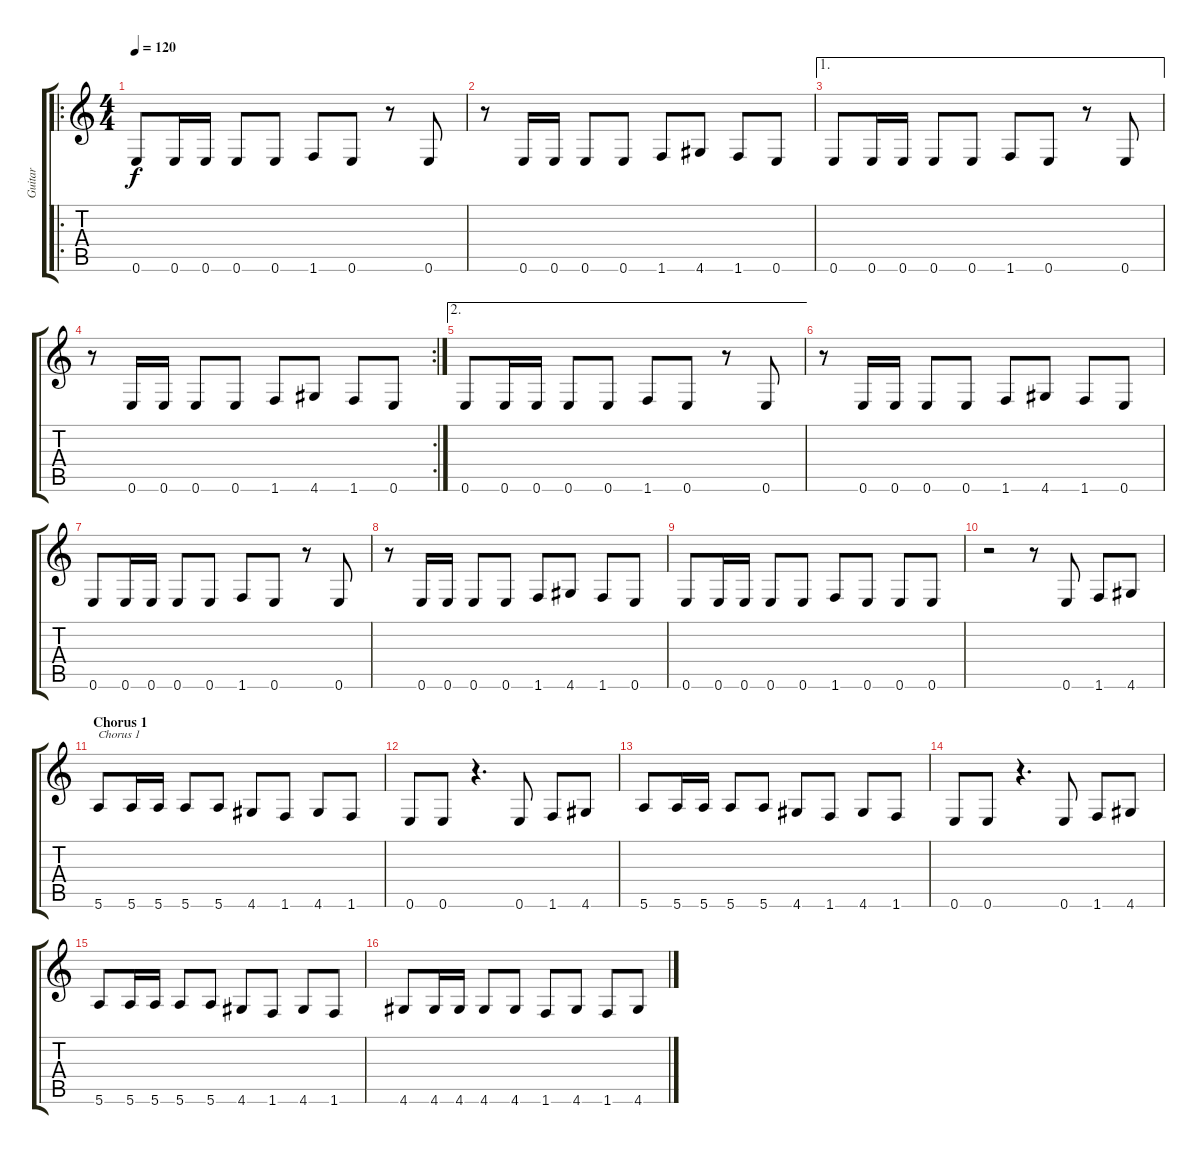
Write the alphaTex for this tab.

\track ("Guitar" "Guitar") {instrument overdrivenguitar}
\staff {score tabs}
\tuning (E4 B3 G3 D3 A2 E2) {hide}
\ro
\ts (4 4)
\tempo 120
\clef g2
\ks c
0.6.8{dy f} 0.6.16 0.6.16 0.6.8 0.6.8 1.6.8 0.6.8 r.8 0.6.8 |
r.8 0.6.16 0.6.16 0.6.8 0.6.8 1.6.8 4.6.8 1.6.8 0.6.8 |
\ae 1
0.6.8 0.6.16 0.6.16 0.6.8 0.6.8 1.6.8 0.6.8 r.8 0.6.8 |
\rc 2
r.8 0.6.16 0.6.16 0.6.8 0.6.8 1.6.8 4.6.8 1.6.8 0.6.8 |
\ae 2
0.6.8 0.6.16 0.6.16 0.6.8 0.6.8 1.6.8 0.6.8 r.8 0.6.8 |
r.8 0.6.16 0.6.16 0.6.8 0.6.8 1.6.8 4.6.8 1.6.8 0.6.8 |
0.6.8 0.6.16 0.6.16 0.6.8 0.6.8 1.6.8 0.6.8 r.8 0.6.8 |
r.8 0.6.16 0.6.16 0.6.8 0.6.8 1.6.8 4.6.8 1.6.8 0.6.8 |
0.6.8 0.6.16 0.6.16 0.6.8 0.6.8 1.6.8 0.6.8 0.6.8 0.6.8 |
r.2 r.8 0.6.8 1.6.8 4.6.8 |
\section ("" "Chorus 1")
5.6.8{txt "Chorus 1"} 5.6.16 5.6.16 5.6.8 5.6.8 4.6.8 1.6.8 4.6.8 1.6.8 |
0.6.8 0.6.8 r.4{d} 0.6.8 1.6.8 4.6.8 |
5.6.8 5.6.16 5.6.16 5.6.8 5.6.8 4.6.8 1.6.8 4.6.8 1.6.8 |
0.6.8 0.6.8 r.4{d} 0.6.8 1.6.8 4.6.8 |
5.6.8 5.6.16 5.6.16 5.6.8 5.6.8 4.6.8 1.6.8 4.6.8 1.6.8 |
4.6.8 4.6.16 4.6.16 4.6.8 4.6.8 1.6.8 4.6.8 1.6.8 4.6.8
